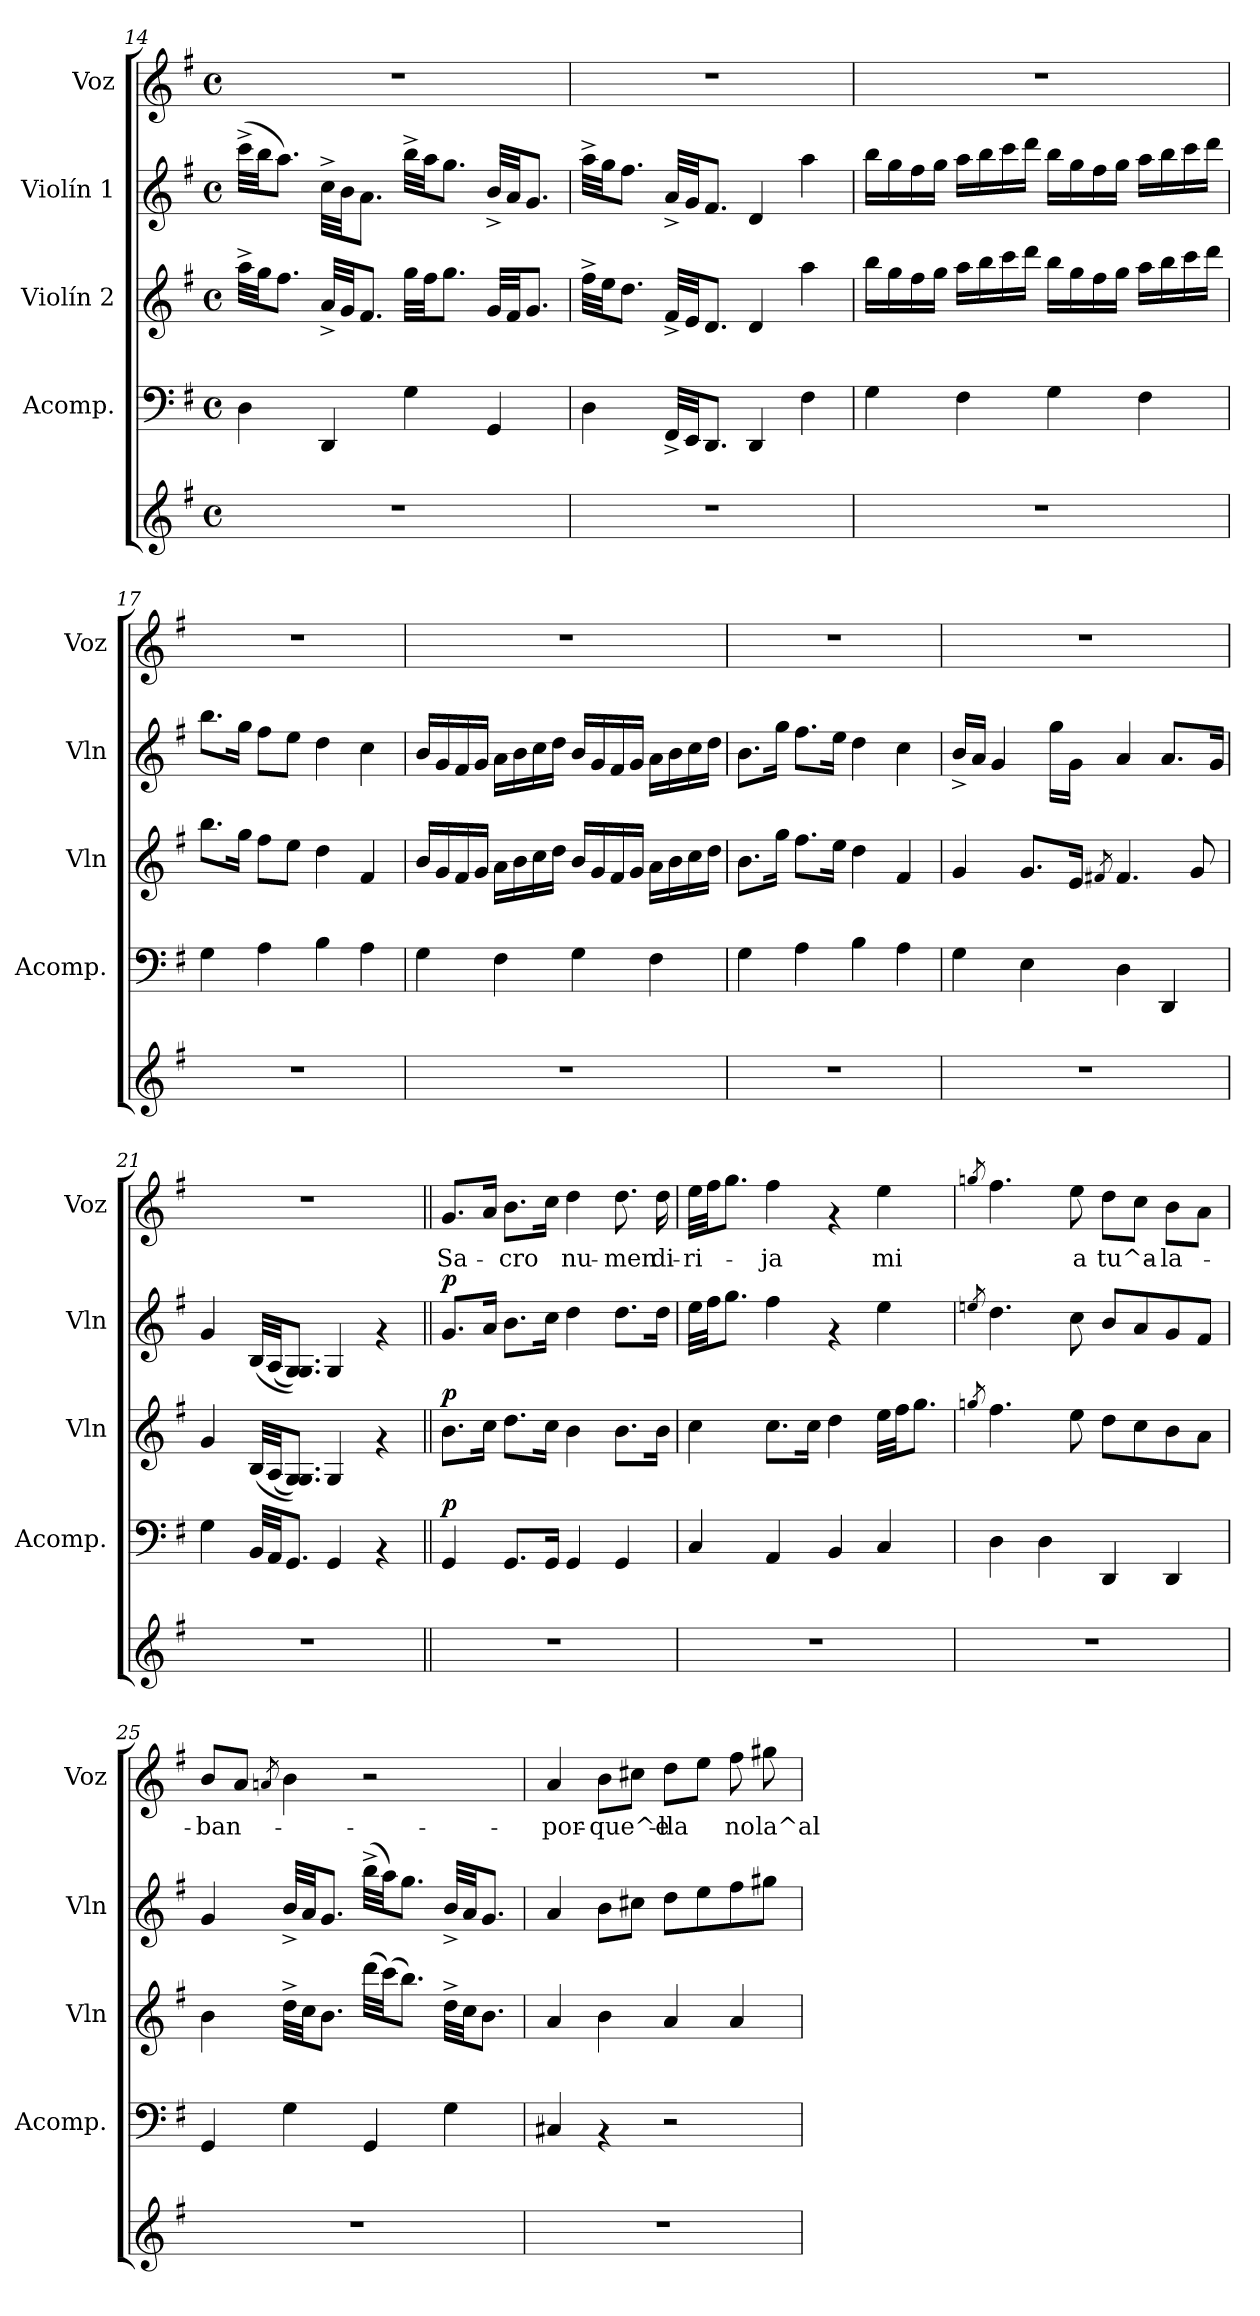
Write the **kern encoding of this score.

**kern	**kern	**dynam	**kern	**dynam	**kern	**dynam	**kern	**text
*part5	*part4	*part4	*part3	*part3	*part2	*part2	*part1	*part1
*staff5	*staff4	*staff4	*staff3	*staff3	*staff2	*staff2	*staff1	*staff1
*	*I"Acomp.	*	*I"Violín 2	*	*I"Violín 1	*	*I"Voz	*
*	*I'Acomp.	*	*I'Vln	*	*I'Vln	*	*I'Voz	*
!!LO:LB:g=z
*clefG2	*clefF4	*	*clefG2	*	*clefG2	*	*clefG2	*
*k[f#]	*k[f#]	*	*k[f#]	*	*k[f#]	*	*k[f#]	*
*G:	*G:	*	*G:	*	*G:	*	*G:	*
*M4/4	*M4/4	*	*M4/4	*	*M4/4	*	*M4/4	*
*met(c)	*met(c)	*	*met(c)	*	*met(c)	*	*met(c)	*
=14	=14	=14	=14	=14	=14	=14	=14	=14
1r	4D\	.	32aa^>\LLL	.	(<32ccc^>\LLL	.	1r	.
.	.	.	32gg\JJ	.	32bb\JJ	.	.	.
.	.	.	8.ff#\J	.	8.aa\J)	.	.	.
.	4DD/	.	32a^</LLL	.	32cc^>\LLL	.	.	.
.	.	.	32g/JJ	.	32b\JJ	.	.	.
.	.	.	8.f#/J	.	8.a\J	.	.	.
.	4G\	.	32gg\LLL	.	32bb^>\LLL	.	.	.
.	.	.	32ff#\JJ	.	32aa\JJ	.	.	.
.	.	.	8.gg\J	.	8.gg\J	.	.	.
.	4GG/	.	32g/LLL	.	32b^</LLL	.	.	.
.	.	.	32f#/JJ	.	32a/JJ	.	.	.
.	.	.	8.g/J	.	8.g/J	.	.	.
=15	=15	=15	=15	=15	=15	=15	=15	=15
1r	4D\	.	32ff#^>\LLL	.	32aa^>\LLL	.	1r	.
.	.	.	32ee\JJ	.	32gg\JJ	.	.	.
.	.	.	8.dd\J	.	8.ff#\J	.	.	.
.	32FF#^</LLL	.	32f#^</LLL	.	32a^</LLL	.	.	.
.	32EE/JJ	.	32e/JJ	.	32g/JJ	.	.	.
.	8.DD/J	.	8.d/J	.	8.f#/J	.	.	.
.	4DD/	.	4d/	.	4d/	.	.	.
.	4F#\	.	4aa\	.	4aa\	.	.	.
=16	=16	=16	=16	=16	=16	=16	=16	=16
1r	4G\	.	16bb\LL	.	16bb\LL	.	1r	.
.	.	.	16gg\	.	16gg\	.	.	.
.	.	.	16ff#\	.	16ff#\	.	.	.
.	.	.	16gg\JJ	.	16gg\JJ	.	.	.
.	4F#\	.	16aa\LL	.	16aa\LL	.	.	.
.	.	.	16bb\	.	16bb\	.	.	.
.	.	.	16ccc\	.	16ccc\	.	.	.
.	.	.	16ddd\JJ	.	16ddd\JJ	.	.	.
.	4G\	.	16bb\LL	.	16bb\LL	.	.	.
.	.	.	16gg\	.	16gg\	.	.	.
.	.	.	16ff#\	.	16ff#\	.	.	.
.	.	.	16gg\JJ	.	16gg\JJ	.	.	.
.	4F#\	.	16aa\LL	.	16aa\LL	.	.	.
.	.	.	16bb\	.	16bb\	.	.	.
.	.	.	16ccc\	.	16ccc\	.	.	.
.	.	.	16ddd\JJ	.	16ddd\JJ	.	.	.
=17	=17	=17	=17	=17	=17	=17	=17	=17
1r	4G\	.	8.bb\L	.	8.bb\L	.	1r	.
.	.	.	16gg\Jk	.	16gg\Jk	.	.	.
.	4A\	.	8ff#\L	.	8ff#\L	.	.	.
.	.	.	8ee\J	.	8ee\J	.	.	.
.	4B\	.	4dd\	.	4dd\	.	.	.
.	4A\	.	4f#/	.	4cc\	.	.	.
!!LO:LB:g=z
=18	=18	=18	=18	=18	=18	=18	=18	=18
1r	4G\	.	16b/LL	.	16b/LL	.	1r	.
.	.	.	16g/	.	16g/	.	.	.
.	.	.	16f#/	.	16f#/	.	.	.
.	.	.	16g/JJ	.	16g/JJ	.	.	.
.	4F#\	.	16a\LL	.	16a\LL	.	.	.
.	.	.	16b\	.	16b\	.	.	.
.	.	.	16cc\	.	16cc\	.	.	.
.	.	.	16dd\JJ	.	16dd\JJ	.	.	.
.	4G\	.	16b/LL	.	16b/LL	.	.	.
.	.	.	16g/	.	16g/	.	.	.
.	.	.	16f#/	.	16f#/	.	.	.
.	.	.	16g/JJ	.	16g/JJ	.	.	.
.	4F#\	.	16a\LL	.	16a\LL	.	.	.
.	.	.	16b\	.	16b\	.	.	.
.	.	.	16cc\	.	16cc\	.	.	.
.	.	.	16dd\JJ	.	16dd\JJ	.	.	.
=19	=19	=19	=19	=19	=19	=19	=19	=19
1r	4G\	.	8.b\L	.	8.b\L	.	1r	.
.	.	.	16gg\Jk	.	16gg\Jk	.	.	.
.	4A\	.	8.ff#\L	.	8.ff#\L	.	.	.
.	.	.	16ee\Jk	.	16ee\Jk	.	.	.
.	4B\	.	4dd\	.	4dd\	.	.	.
.	4A\	.	4f#/	.	4cc\	.	.	.
=20	=20	=20	=20	=20	=20	=20	=20	=20
1r	4G\	.	4g/	.	16b^</LL	.	1r	.
.	.	.	.	.	16a/JJ	.	.	.
.	.	.	.	.	4g/	.	.	.
.	4E\	.	8.g/L	.	.	.	.	.
.	.	.	.	.	16gg\LL	.	.	.
.	.	.	16e/Jk	.	16g\JJ	.	.	.
.	.	.	8qf#X/	.	.	.	.	.
.	4D\	.	4.f#/	.	4a/	.	.	.
.	4DD/	.	.	.	8.a/L	.	.	.
.	.	.	8g/	.	.	.	.	.
.	.	.	.	.	16g/Jk	.	.	.
=21	=21	=21	=21	=21	=21	=21	=21	=21
1r	4G\	.	4g/	.	4g/	.	1r	.
.	32BB/LLL	.	(>32B/LLL	.	(>32B/LLL	.	.	.
.	32AA/JJ	.	(>32A/JJ	.	(>32A/JJ	.	.	.
.	8.GG/J	.	8.G/ 8.G/J))	.	8.G/ 8.G/J))	.	.	.
.	4GG/	.	4G/	.	4G/	.	.	.
.	4rAA	.	4rf	.	4rf	.	.	.
!!LO:PB:g=z
=22||	=22||	=22||	=22||	=22||	=22||	=22||	=22||	=22||
!	!	!LO:DY:a	!	!LO:DY:a	!	!LO:DY:a	!	!LO:LY:b
1r	4GG/	p	8.b\L	p	8.g/L	p	8.g/L	Sa-
.	.	.	16cc\Jk	.	16a/Jk	.	16a/Jk	.
!	!	!	!	!	!	!	!	!LO:LY:b
.	8.GG/L	.	8.dd\L	.	8.b\L	.	8.b\L	-cro
.	16GG/Jk	.	16cc\Jk	.	16cc\Jk	.	16cc\Jk	.
!	!	!	!	!	!	!	!	!LO:LY:b
.	4GG/	.	4b\	.	4dd\	.	4dd\	nu-
!	!	!	!	!	!	!	!	!LO:LY:b
.	4GG/	.	8.b\L	.	8.dd\L	.	8.dd\	-men
!	!	!	!	!	!	!	!	!LO:LY:b
.	.	.	16b\Jk	.	16dd\Jk	.	16dd\	di-
=23	=23	=23	=23	=23	=23	=23	=23	=23
!	!	!	!	!	!	!	!	!LO:LY:b
1r	4C/	.	4cc\	.	32ee\LLL	.	32ee\LLL	-ri-
.	.	.	.	.	32ff#\JJ	.	32ff#\JJ	.
.	.	.	.	.	8.gg\J	.	8.gg\J	.
!	!	!	!	!	!	!	!	!LO:LY:b
.	4AA/	.	8.cc\L	.	4ff#\	.	4ff#\	-ja
.	.	.	16cc\Jk	.	.	.	.	.
.	4BB/	.	4dd\	.	4rf	.	4rf	.
!	!	!	!	!	!	!	!	!LO:LY:b
.	4C/	.	32ee\LLL	.	4ee\	.	4ee\	mi
.	.	.	32ff#\JJ	.	.	.	.	.
.	.	.	8.gg\J	.	.	.	.	.
=24	=24	=24	=24	=24	=24	=24	=24	=24
.	.	.	8qggn/	.	8qeen/	.	8qggn/	.
1r	4D\	.	4.ff#\	.	4.dd\	.	4.ff#\	.
.	4D\	.	.	.	.	.	.	.
!	!	!	!	!	!	!	!	!LO:LY:b
.	.	.	8ee\	.	8cc\	.	8ee\	a
!	!	!	!	!	!	!	!	!LO:LY:b
.	4DD/	.	8dd\L	.	8b/L	.	8dd\L	tu^a-
.	.	.	8cc\	.	8a/	.	8cc\J	.
!	!	!	!	!	!	!	!	!LO:LY:b
.	4DD/	.	8b\	.	8g/	.	8b\L	-la-
.	.	.	8a\J	.	8f#/J	.	8a\J	.
!!LO:LB:g=z
=25	=25	=25	=25	=25	=25	=25	=25	=25
!	!	!	!	!	!	!	!	!LO:LY:b
1r	4GG/	.	4b\	.	4g/	.	8b/L	-ban-
.	.	.	.	.	.	.	8a/J	.
.	.	.	.	.	.	.	8qan/	.
.	4G\	.	32dd^>\LLL	.	32b^</LLL	.	4b\	.
.	.	.	32cc\JJ	.	32a/JJ	.	.	.
.	.	.	8.b\J	.	8.g/J	.	.	.
.	4GG/	.	(<32ddd\LLL	.	(<32bb^>\LLL	.	2r	.
.	.	.	(<32ccc\JJ)	.	32aa\JJ)	.	.	.
.	.	.	8.bb\J)	.	8.gg\J	.	.	.
.	4G\	.	32dd^>\LLL	.	32b^</LLL	.	.	.
.	.	.	32cc\JJ	.	32a/JJ	.	.	.
.	.	.	8.b\J	.	8.g/J	.	.	.
=26	=26	=26	=26	=26	=26	=26	=26	=26
!	!	!	!	!	!	!	!	!LO:LY:b
1r	4C#X/	.	4a/	.	4a/	.	4a/	-por-
!	!	!	!	!	!	!	!	!LO:LY:b
.	4rAA	.	4b\	.	8b\L	.	8b\L	-que^e-
.	.	.	.	.	8cc#X\J	.	8cc#X\J	.
!	!	!	!	!	!	!	!	!LO:LY:b
.	2r	.	4a/	.	8dd\L	.	8dd\L	-lla
.	.	.	.	.	8ee\	.	8ee\J	.
!	!	!	!	!	!	!	!	!LO:LY:b
.	.	.	4a/	.	8ff#\	.	8ff#\	no
!	!	!	!	!	!	!	!	!LO:LY:b
.	.	.	.	.	8gg#X\J	.	8gg#X\	la^al-
=	=	=	=	=	=	=	=	=
*-	*-	*-	*-	*-	*-	*-	*-	*-
